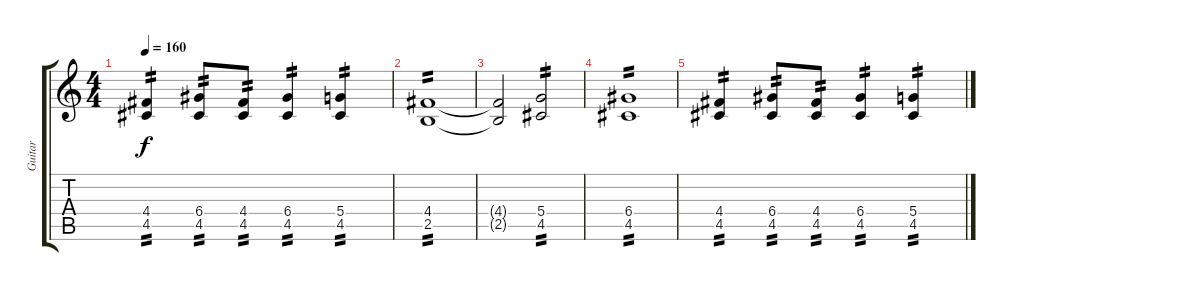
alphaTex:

\track ("Guitar" "Guitar") {instrument distortionguitar}
\staff {score tabs}
\tuning (E4 B3 G3 D3 A2 E2) {hide}
\ts (4 4)
\tempo 160
\clef g2
\ks c
(4.4 4.5).4{tp 2 dy f} (6.4 4.5).8{tp 2} (4.4 4.5).8{tp 2} (6.4 4.5).4{tp 2} (5.4 4.5).4{tp 2} |
(4.4 2.5).1{tp 2} |
(4.4{t} 2.5{t}).2 (5.4 4.5).2{tp 2} |
(6.4 4.5).1{tp 2} |
(4.4 4.5).4{tp 2} (6.4 4.5).8{tp 2} (4.4 4.5).8{tp 2} (6.4 4.5).4{tp 2} (5.4 4.5).4{tp 2}
